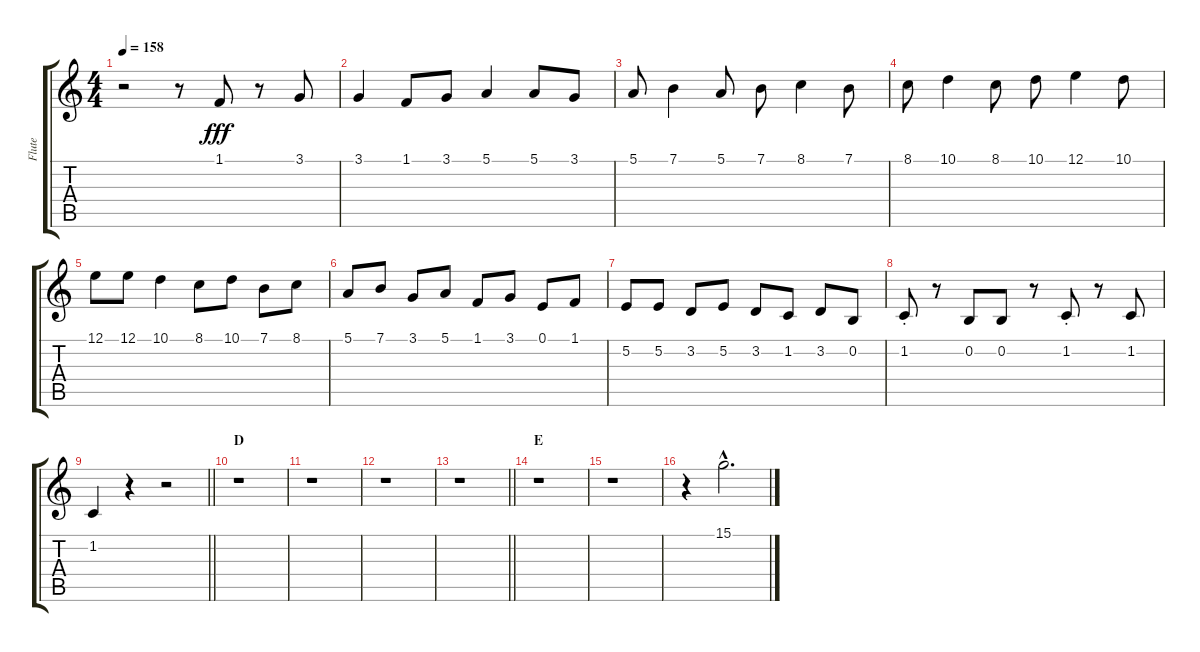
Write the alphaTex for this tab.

\track ("Flute" "Flute") {instrument flute}
\staff {score tabs}
\tuning (E4 B3 G3 D3 A2 E2) {hide}
\ts (4 4)
\tempo 158
\clef g2
\ks c
r.2{dy f} r.8 1.1.8{dy fff} r.8 3.1.8 |
3.1.4 1.1.8 3.1.8 5.1.4 5.1.8 3.1.8 |
5.1.8 7.1.4 5.1.8 7.1.8 8.1.4 7.1.8 |
8.1.8 10.1.4 8.1.8 10.1.8 12.1.4 10.1.8 |
12.1.8 12.1.8 10.1.4 8.1.8 10.1.8 7.1.8 8.1.8 |
5.1.8 7.1.8 3.1.8 5.1.8 1.1.8 3.1.8 0.1.8 1.1.8 |
5.2.8 5.2.8 3.2.8 5.2.8 3.2.8 1.2.8 3.2.8 0.2.8 |
1.2{st}.8 r.8 0.2.8 0.2.8 r.8 1.2{st}.8 r.8 1.2.8 |
\barLineRight lightlight
1.2.4 r.4 r.2 |
\section ("" "D")
r.1 |
r.1 |
r.1 |
\barLineRight lightlight
r.1 |
\section ("" "E")
r.1 |
r.1 |
r.4 15.1{hac}.2{d}
